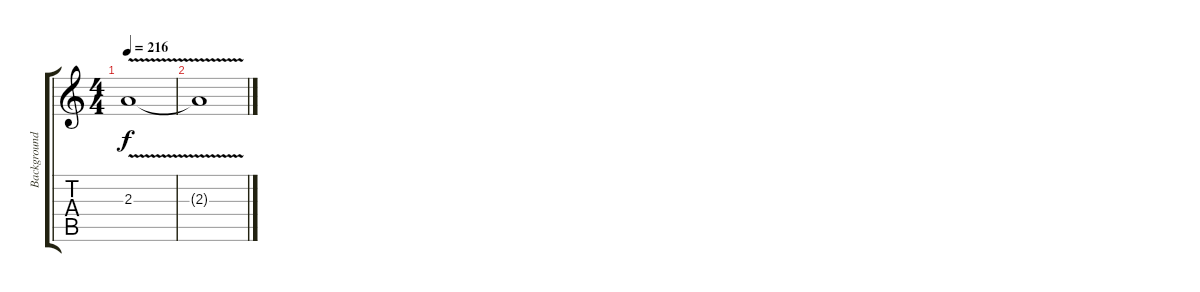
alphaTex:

\track ("Background solo" "Background") {instrument overdrivenguitar}
\staff {score tabs}
\tuning (E4 B3 G3 D3 A2 D2) {hide}
\ts (4 4)
\tempo 216
\clef g2
\ks c
2.3{v}.1{dy f} |
2.3{t}.1
